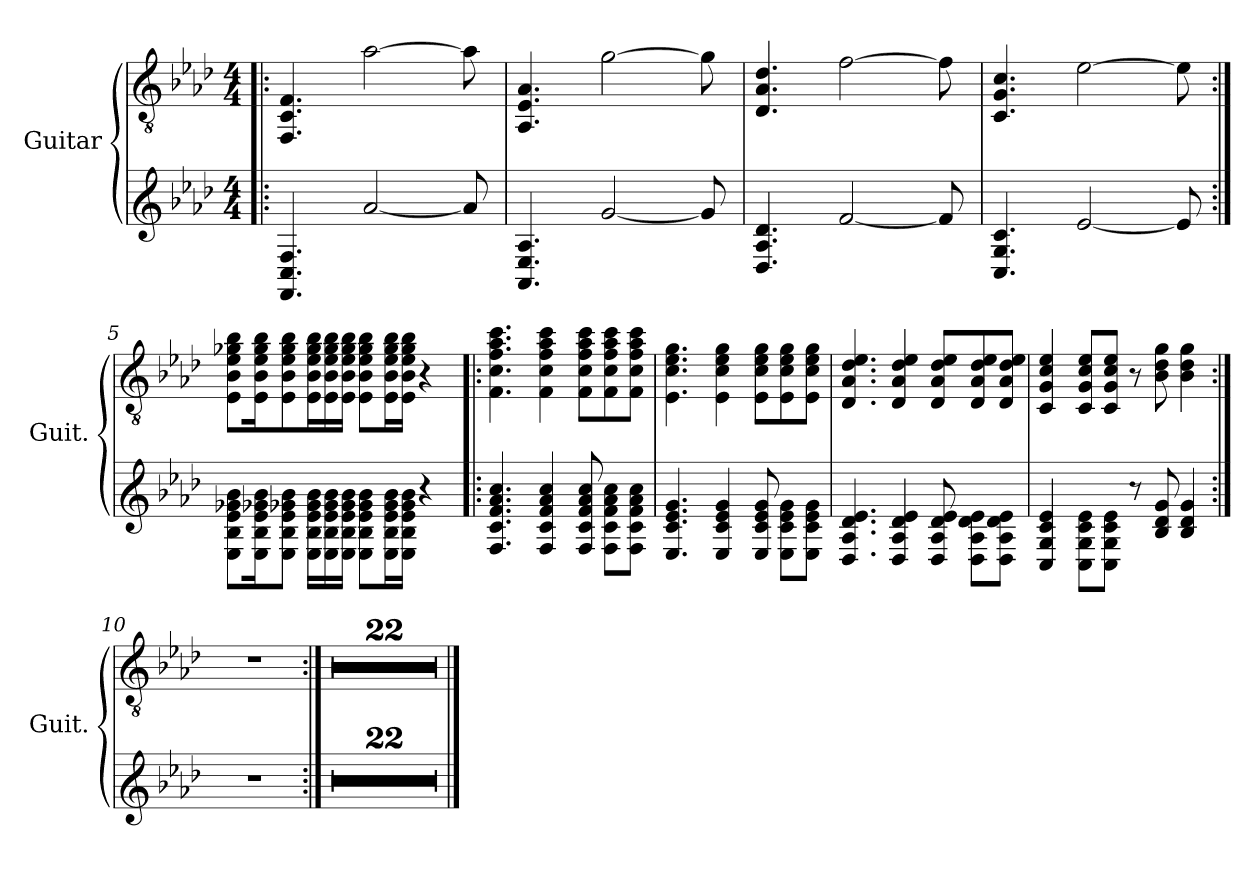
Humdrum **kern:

**kern	**kern
*part1	*part1
*staff2	*staff1
*I"Guitar	*
*I'Guit.	*
*stria6	*
*	*clefGv2
*k[b-e-a-d-]	*k[b-e-a-d-]
*M4/4	*M4/4
=1!|:	=1!|:
4.FF 4.C 4.F	4.FF/ 4.C/ 4.F/
[2a-	[2a-\
8a-]	8a-\]
=2	=2
4.AA- 4.E- 4.A-	4.AA-/ 4.E-/ 4.A-/
[2g	[2g\
8g]	8g\]
=3	=3
4.D- 4.A- 4.d-	4.D-/ 4.A-/ 4.d-/
[2f	[2f\
8f]	8f\]
=4	=4
4.C 4.G 4.c	4.C/ 4.G/ 4.c/
[2e-	[2e-\
8e-]	8e-\]
=5:|!	=5:|!
8E-\ 8B-\ 8e-\ 8g-\ 8b-\L	8E-\ 8B-\ 8e-\ 8g-X\ 8b-\L
16E-\ 16B-\ 16e-\ 16g-X\ 16b-\K	16E-\ 16B-\ 16e-\ 16g-\ 16b-\K
8E-\ 8B-\ 8e-\ 8g-X\ 8b-\J	8E-\ 8B-\ 8e-\ 8g-\ 8b-\
16E-\ 16B-\ 16e-\ 16g-\ 16b-\LL	16E-\ 16B-\ 16e-\ 16g-\ 16b-\L
16E-\ 16B-\ 16e-\ 16g-\ 16b-\	16E-\ 16B-\ 16e-\ 16g-\ 16b-\
16E-\ 16B-\ 16e-\ 16g-\ 16b-\JJ	16E-\ 16B-\ 16e-\ 16g-\ 16b-\JJ
8E-\ 8B-\ 8e-\ 8g-\ 8b-\L	8E-\ 8B-\ 8e-\ 8g-\ 8b-\L
16E-\ 16B-\ 16e-\ 16g-\ 16b-\L	16E-\ 16B-\ 16e-\ 16g-\ 16b-\L
16E-\ 16B-\ 16e-\ 16g-\ 16b-\JJ	16E-\ 16B-\ 16e-\ 16g-\ 16b-\JJ
4r	4r
!!LO:LB:g=z
=6!|:	=6!|:
4.F 4.c 4.f 4.a- 4.cc	4.F\ 4.c\ 4.f\ 4.a-\ 4.cc\
4F 4c 4f 4a- 4cc	4F\ 4c\ 4f\ 4a-\ 4cc\
8F 8c 8f 8a- 8cc	8F\ 8c\ 8f\ 8a-\ 8cc\L
8F\ 8c\ 8f\ 8a-\ 8cc\L	8F\ 8c\ 8f\ 8a-\ 8cc\
8F\ 8c\ 8f\ 8a-\ 8cc\J	8F\ 8c\ 8f\ 8a-\ 8cc\J
=7	=7
4.E- 4.c 4.e- 4.g	4.E-\ 4.c\ 4.e-\ 4.g\
4E- 4c 4e- 4g	4E-\ 4c\ 4e-\ 4g\
8E- 8c 8e- 8g	8E-\ 8c\ 8e-\ 8g\L
8E-\ 8c\ 8e-\ 8g\L	8E-\ 8c\ 8e-\ 8g\
8E-\ 8c\ 8e-\ 8g\J	8E-\ 8c\ 8e-\ 8g\J
=8	=8
4.D- 4.A- 4.d- 4.e-	4.D-/ 4.A-/ 4.d-/ 4.e-/
4D- 4A- 4d- 4e-	4D-/ 4A-/ 4d-/ 4e-/
8D- 8A- 8d- 8e-	8D-/ 8A-/ 8d-/ 8e-/L
8D-\ 8A-\ 8d-\ 8e-\L	8D-/ 8A-/ 8d-/ 8e-/
8D-\ 8A-\ 8d-\ 8e-\J	8D-/ 8A-/ 8d-/ 8e-/J
=9	=9
4C 4G 4c 4e-	4C/ 4G/ 4c/ 4e-/
8C\ 8G\ 8c\ 8e-\L	8C/ 8G/ 8c/ 8e-/L
8C\ 8G\ 8c\ 8e-\J	8C/ 8G/ 8c/ 8e-/J
8r	8r
8B- 8d- 8g	8B-\ 8d-\ 8g\
4B- 4d- 4g	4B-\ 4d-\ 4g\
=10:|!	=10:|!
1r	1r
=11:|!	=11:|!
1r	1r
=12	=12
1r	1r
!!LO:LB:g=z
=13	=13
1r	1r
=14	=14
1r	1r
=15	=15
1r	1r
=16	=16
1r	1r
=17	=17
1r	1r
=18	=18
1r	1r
=19	=19
1r	1r
=20	=20
1r	1r
=21	=21
1r	1r
=22	=22
1r	1r
=23	=23
1r	1r
=24	=24
1r	1r
=25	=25
1r	1r
=26	=26
1r	1r
=27	=27
1r	1r
=28	=28
1r	1r
!!LO:LB:g=z
=29	=29
1r	1r
=30	=30
1r	1r
=31	=31
1r	1r
=32	=32
1r	1r
==	==
*-	*-
